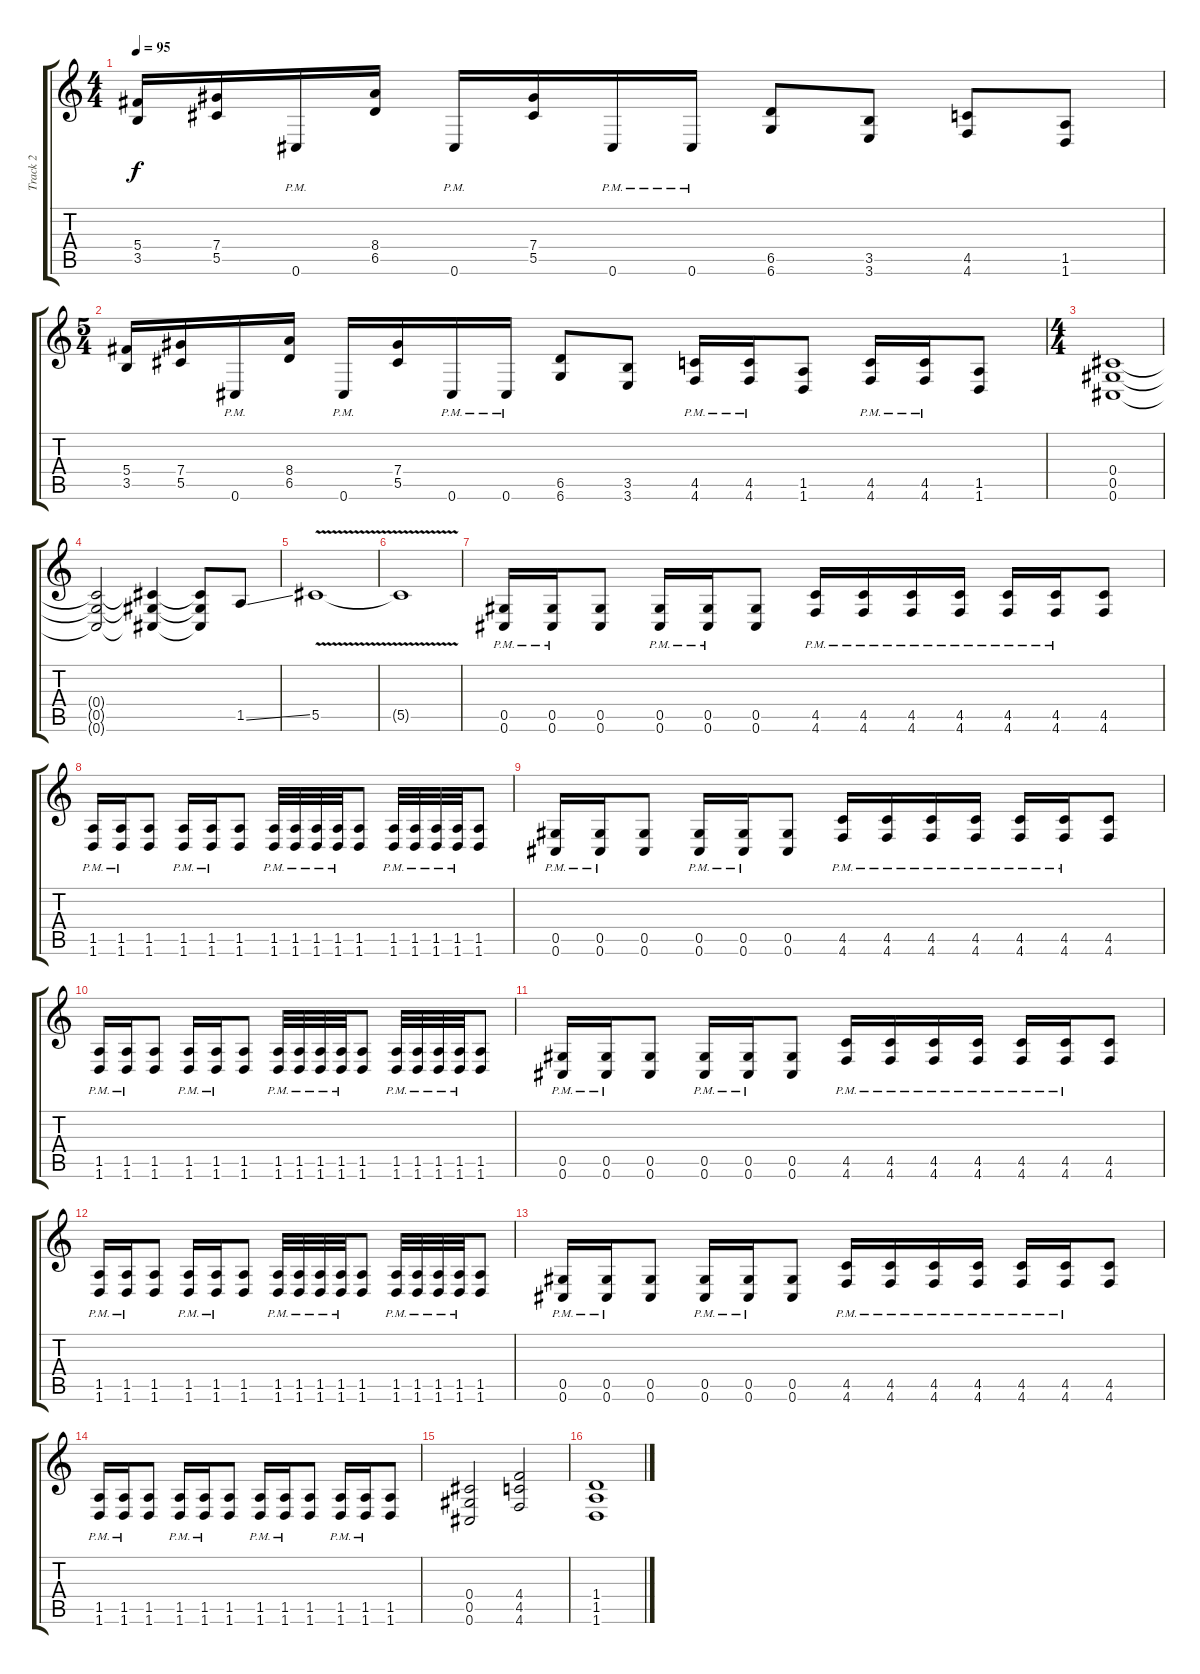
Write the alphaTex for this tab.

\track ("Track 2" "Track 2") {instrument distortionguitar}
\staff {score tabs}
\tuning (Eb4 Bb3 Gb3 Db3 Ab2 Db2) {hide}
\ts (4 4)
\tempo 95
\clef g2
\ks c
(5.4 3.5).16{dy f} (7.4 5.5).16 0.6{pm}.16 (8.4 6.5).16 0.6{pm}.16 (7.4 5.5).16 0.6{pm}.16 0.6{pm}.16 (6.5 6.6).8 (3.5 3.6).8 (4.5 4.6).8 (1.5 1.6).8 |
\ts (5 4)
(5.4 3.5).16 (7.4 5.5).16 0.6{pm}.16 (8.4 6.5).16 0.6{pm}.16 (7.4 5.5).16 0.6{pm}.16 0.6{pm}.16 (6.5 6.6).8 (3.5 3.6).8 (4.5{pm} 4.6{pm}).16 (4.5{pm} 4.6{pm}).16 (1.5 1.6).8 (4.5{pm} 4.6{pm}).16 (4.5{pm} 4.6{pm}).16 (1.5 1.6).8 |
\ts (4 4)
(0.4 0.5 0.6).1 |
(0.4{t} 0.5{t} 0.6{t}).2 (0.4{t} 0.5{t} 0.6{t}).4 (0.4{t} 0.5{t} 0.6{t}).8 1.5{ss}.8 |
5.5{v}.1 |
5.5{t}.1 |
(0.5{pm} 0.6{pm}).16 (0.5{pm} 0.6{pm}).16 (0.5 0.6).8 (0.5{pm} 0.6{pm}).16 (0.5{pm} 0.6{pm}).16 (0.5 0.6).8 (4.5{pm} 4.6{pm}).16 (4.5{pm} 4.6{pm}).16 (4.5{pm} 4.6{pm}).16 (4.5{pm} 4.6{pm}).16 (4.5{pm} 4.6{pm}).16 (4.5{pm} 4.6{pm}).16 (4.5 4.6).8 |
(1.5{pm} 1.6{pm}).16 (1.5{pm} 1.6{pm}).16 (1.5 1.6).8 (1.5{pm} 1.6{pm}).16 (1.5{pm} 1.6{pm}).16 (1.5 1.6).8 (1.5{pm} 1.6{pm}).32 (1.5{pm} 1.6{pm}).32 (1.5{pm} 1.6{pm}).32 (1.5{pm} 1.6{pm}).32 (1.5 1.6).8 (1.5{pm} 1.6{pm}).32 (1.5{pm} 1.6{pm}).32 (1.5{pm} 1.6{pm}).32 (1.5{pm} 1.6{pm}).32 (1.5 1.6).8 |
(0.5{pm} 0.6{pm}).16 (0.5{pm} 0.6{pm}).16 (0.5 0.6).8 (0.5{pm} 0.6{pm}).16 (0.5{pm} 0.6{pm}).16 (0.5 0.6).8 (4.5{pm} 4.6{pm}).16 (4.5{pm} 4.6{pm}).16 (4.5{pm} 4.6{pm}).16 (4.5{pm} 4.6{pm}).16 (4.5{pm} 4.6{pm}).16 (4.5{pm} 4.6{pm}).16 (4.5 4.6).8 |
(1.5{pm} 1.6{pm}).16 (1.5{pm} 1.6{pm}).16 (1.5 1.6).8 (1.5{pm} 1.6{pm}).16 (1.5{pm} 1.6{pm}).16 (1.5 1.6).8 (1.5{pm} 1.6{pm}).32 (1.5{pm} 1.6{pm}).32 (1.5{pm} 1.6{pm}).32 (1.5{pm} 1.6{pm}).32 (1.5 1.6).8 (1.5{pm} 1.6{pm}).32 (1.5{pm} 1.6{pm}).32 (1.5{pm} 1.6{pm}).32 (1.5{pm} 1.6{pm}).32 (1.5 1.6).8 |
(0.5{pm} 0.6{pm}).16 (0.5{pm} 0.6{pm}).16 (0.5 0.6).8 (0.5{pm} 0.6{pm}).16 (0.5{pm} 0.6{pm}).16 (0.5 0.6).8 (4.5{pm} 4.6{pm}).16 (4.5{pm} 4.6{pm}).16 (4.5{pm} 4.6{pm}).16 (4.5{pm} 4.6{pm}).16 (4.5{pm} 4.6{pm}).16 (4.5{pm} 4.6{pm}).16 (4.5 4.6).8 |
(1.5{pm} 1.6{pm}).16 (1.5{pm} 1.6{pm}).16 (1.5 1.6).8 (1.5{pm} 1.6{pm}).16 (1.5{pm} 1.6{pm}).16 (1.5 1.6).8 (1.5{pm} 1.6{pm}).32 (1.5{pm} 1.6{pm}).32 (1.5{pm} 1.6{pm}).32 (1.5{pm} 1.6{pm}).32 (1.5 1.6).8 (1.5{pm} 1.6{pm}).32 (1.5{pm} 1.6{pm}).32 (1.5{pm} 1.6{pm}).32 (1.5{pm} 1.6{pm}).32 (1.5 1.6).8 |
(0.5{pm} 0.6{pm}).16 (0.5{pm} 0.6{pm}).16 (0.5 0.6).8 (0.5{pm} 0.6{pm}).16 (0.5{pm} 0.6{pm}).16 (0.5 0.6).8 (4.5{pm} 4.6{pm}).16 (4.5{pm} 4.6{pm}).16 (4.5{pm} 4.6{pm}).16 (4.5{pm} 4.6{pm}).16 (4.5{pm} 4.6{pm}).16 (4.5{pm} 4.6{pm}).16 (4.5 4.6).8 |
(1.5{pm} 1.6{pm}).16 (1.5{pm} 1.6{pm}).16 (1.5 1.6).8 (1.5{pm} 1.6{pm}).16 (1.5{pm} 1.6{pm}).16 (1.5 1.6).8 (1.5{pm} 1.6{pm}).16 (1.5{pm} 1.6{pm}).16 (1.5 1.6).8 (1.5{pm} 1.6{pm}).16 (1.5{pm} 1.6{pm}).16 (1.5 1.6).8 |
(0.4 0.5 0.6).2 (4.4 4.5 4.6).2 |
(1.4 1.5 1.6).1
